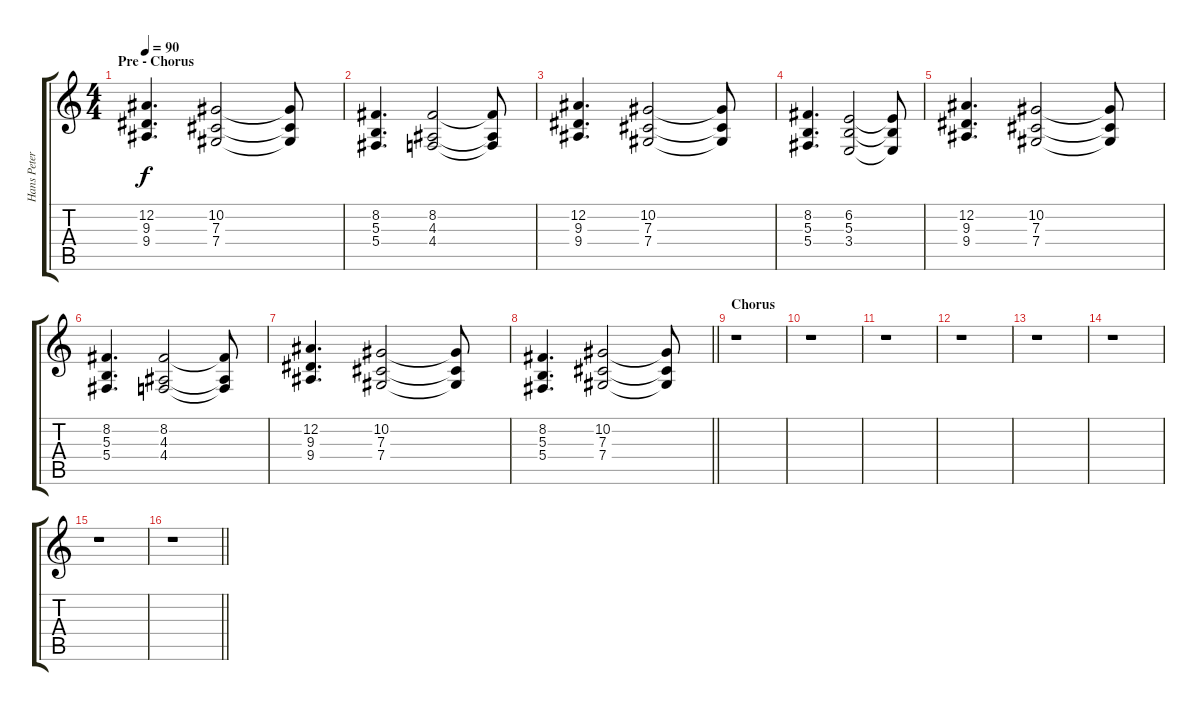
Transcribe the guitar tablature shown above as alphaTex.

\track ("Hans Peter Katzenburg" "Hans Peter") {instrument voiceoohs}
\staff {score tabs}
\tuning (Eb4 Bb3 Gb3 Db3 Ab2 Eb2) {hide}
\ts (4 4)
\section ("" "Pre - Chorus")
\tempo 90
\clef g2
\ks c
(12.2 9.3 9.4).4{d dy f volume 6 instrument choiraahs} (10.2 7.3 7.4).2 (10.2{t} 7.3{t} 7.4{t}).8 |
(8.2 5.3 5.4).4{d} (8.2 4.3 4.4).2 (8.2{t} 4.3{t} 4.4{t}).8 |
(12.2 9.3 9.4).4{d} (10.2 7.3 7.4).2 (10.2{t} 7.3{t} 7.4{t}).8 |
(8.2 5.3 5.4).4{d} (6.2 5.3 3.4).2 (6.2{t} 5.3{t} 3.4{t}).8 |
(12.2 9.3 9.4).4{d} (10.2 7.3 7.4).2 (10.2{t} 7.3{t} 7.4{t}).8 |
(8.2 5.3 5.4).4{d} (8.2 4.3 4.4).2 (8.2{t} 4.3{t} 4.4{t}).8 |
(12.2 9.3 9.4).4{d} (10.2 7.3 7.4).2 (10.2{t} 7.3{t} 7.4{t}).8 |
\barLineRight lightlight
(8.2 5.3 5.4).4{d} (10.2 7.3 7.4).2 (10.2{t} 7.3{t} 7.4{t}).8 |
\section ("" "Chorus")
r.1 |
r.1 |
r.1 |
r.1 |
r.1 |
r.1 |
r.1 |
\barLineRight lightlight
r.1
